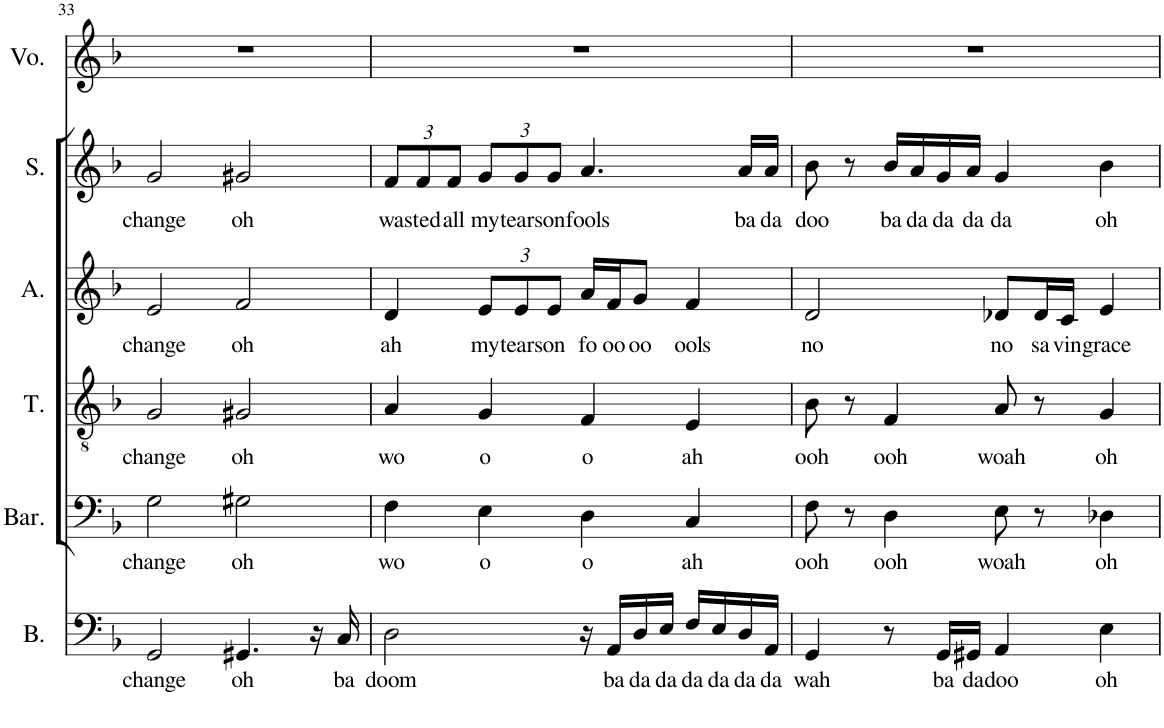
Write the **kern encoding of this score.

**kern	**text	**kern	**text	**kern	**text	**kern	**text	**kern	**text	**kern
*part6	*part6	*part5	*part5	*part4	*part4	*part3	*part3	*part2	*part2	*part1
*staff6	*staff6	*staff5	*staff5	*staff4	*staff4	*staff3	*staff3	*staff2	*staff2	*staff1
*I"Bass	*	*I"Baritone	*	*I"Tenor	*	*I"Alto	*	*I"Soprano	*	*I"Voice
*I'B.	*	*I'Bar.	*	*I'T.	*	*I'A.	*	*I'S.	*	*I'Vo.
!!LO:PB:g=z
*clefF4	*	*clefF4	*	*clefGv2	*	*clefG2	*	*clefG2	*	*clefG2
*k[b-]	*	*k[b-]	*	*k[b-]	*	*k[b-]	*	*k[b-]	*	*k[b-]
*M4/4	*	*M4/4	*	*M4/4	*	*M4/4	*	*M4/4	*	*M4/4
=33	=33	=33	=33	=33	=33	=33	=33	=33	=33	=33
!	!LO:LY:b	!	!LO:LY:b	!	!LO:LY:b	!	!LO:LY:b	!	!LO:LY:b	!
2GG/	change	2G\	change	2G/	change	2e/	change	2g/	change	1r
!	!LO:LY:b	!	!LO:LY:b	!	!LO:LY:b	!	!LO:LY:b	!	!LO:LY:b	!
4.GG#X/	oh	2G#X\	oh	2G#X/	oh	2f/	oh	2g#X/	oh	.
16r	.	.	.	.	.	.	.	.	.	.
!	!LO:LY:b	!	!	!	!	!	!	!	!	!
16C/	ba	.	.	.	.	.	.	.	.	.
=34	=34	=34	=34	=34	=34	=34	=34	=34	=34	=34
!	!LO:LY:b	!	!LO:LY:b	!	!LO:LY:b	!	!LO:LY:b	!	!	!
*	*	*	*	*	*	*	*	*Xbrackettup	*	*
!	!	!	!	!	!	!	!	!	!LO:LY:b	!
2D\	doom	4F\	wo	4A/	wo	4d/	ah	12f/L	wa	1r
!	!	!	!	!	!	!	!	!	!LO:LY:b	!
.	.	.	.	.	.	.	.	12f/	sted	.
!	!	!	!	!	!	!	!	!	!LO:LY:b	!
.	.	.	.	.	.	.	.	12f/J	all	.
!	!	!	!LO:LY:b	!	!LO:LY:b	!	!	!	!	!
*	*	*	*	*	*	*Xbrackettup	*	*	*	*
!	!	!	!	!	!	!	!LO:LY:b	!	!LO:LY:b	!
.	.	4E\	o	4G/	o	12e/L	my	12g/L	my	.
!	!	!	!	!	!	!	!LO:LY:b	!	!LO:LY:b	!
.	.	.	.	.	.	12e/	tears	12g/	tears	.
!	!	!	!	!	!	!	!LO:LY:b	!	!LO:LY:b	!
.	.	.	.	.	.	12e/J	on	12g/J	on	.
!	!	!	!LO:LY:b	!	!LO:LY:b	!	!LO:LY:b	!	!LO:LY:b	!
16r	.	4D\	o	4F/	o	16a/LL	fo	4.a/	fools	.
!	!LO:LY:b	!	!	!	!	!	!LO:LY:b	!	!	!
16AA/LL	ba	.	.	.	.	16f/J	oo	.	.	.
!	!LO:LY:b	!	!	!	!	!	!LO:LY:b	!	!	!
16D/	da	.	.	.	.	8g/J	oo	.	.	.
!	!LO:LY:b	!	!	!	!	!	!	!	!	!
16E/JJ	da	.	.	.	.	.	.	.	.	.
!	!LO:LY:b	!	!LO:LY:b	!	!LO:LY:b	!	!LO:LY:b	!	!	!
16F/LL	da	4C/	ah	4E/	ah	4f/	ools	.	.	.
!	!LO:LY:b	!	!	!	!	!	!	!	!	!
16E/	da	.	.	.	.	.	.	.	.	.
!	!LO:LY:b	!	!	!	!	!	!	!	!LO:LY:b	!
16D/	da	.	.	.	.	.	.	16a/LL	ba	.
!	!LO:LY:b	!	!	!	!	!	!	!	!LO:LY:b	!
16AA/JJ	da	.	.	.	.	.	.	16a/JJ	da	.
=35	=35	=35	=35	=35	=35	=35	=35	=35	=35	=35
!	!LO:LY:b	!	!LO:LY:b	!	!LO:LY:b	!	!LO:LY:b	!	!LO:LY:b	!
4GG/	wah	8F\	ooh	8B-\	ooh	2d/	no	8b-\	doo	1r
.	.	8r	.	8r	.	.	.	8r	.	.
!	!	!	!LO:LY:b	!	!LO:LY:b	!	!	!	!LO:LY:b	!
8r	.	4D\	ooh	4F/	ooh	.	.	16b-/LL	ba	.
!	!	!	!	!	!	!	!	!	!LO:LY:b	!
.	.	.	.	.	.	.	.	16a/	da	.
!	!LO:LY:b	!	!	!	!	!	!	!	!LO:LY:b	!
16GG/LL	ba	.	.	.	.	.	.	16g/	da	.
!	!LO:LY:b	!	!	!	!	!	!	!	!LO:LY:b	!
16GG#X/JJ	da	.	.	.	.	.	.	16a/JJ	da	.
!	!LO:LY:b	!	!LO:LY:b	!	!LO:LY:b	!	!LO:LY:b	!	!LO:LY:b	!
4AA/	doo	8E\	woah	8A/	woah	8d-X/L	no	4g/	da	.
!	!	!	!	!	!	!	!LO:LY:b	!	!	!
.	.	8r	.	8r	.	16d-/L	sa	.	.	.
!	!	!	!	!	!	!	!LO:LY:b	!	!	!
.	.	.	.	.	.	16c/JJ	vin	.	.	.
!	!LO:LY:b	!	!LO:LY:b	!	!LO:LY:b	!	!LO:LY:b	!	!LO:LY:b	!
4E\	oh	4D-X\	oh	4G/	oh	4e/	grace	4b-\	oh	.
=	=	=	=	=	=	=	=	=	=	=
*-	*-	*-	*-	*-	*-	*-	*-	*-	*-	*-
